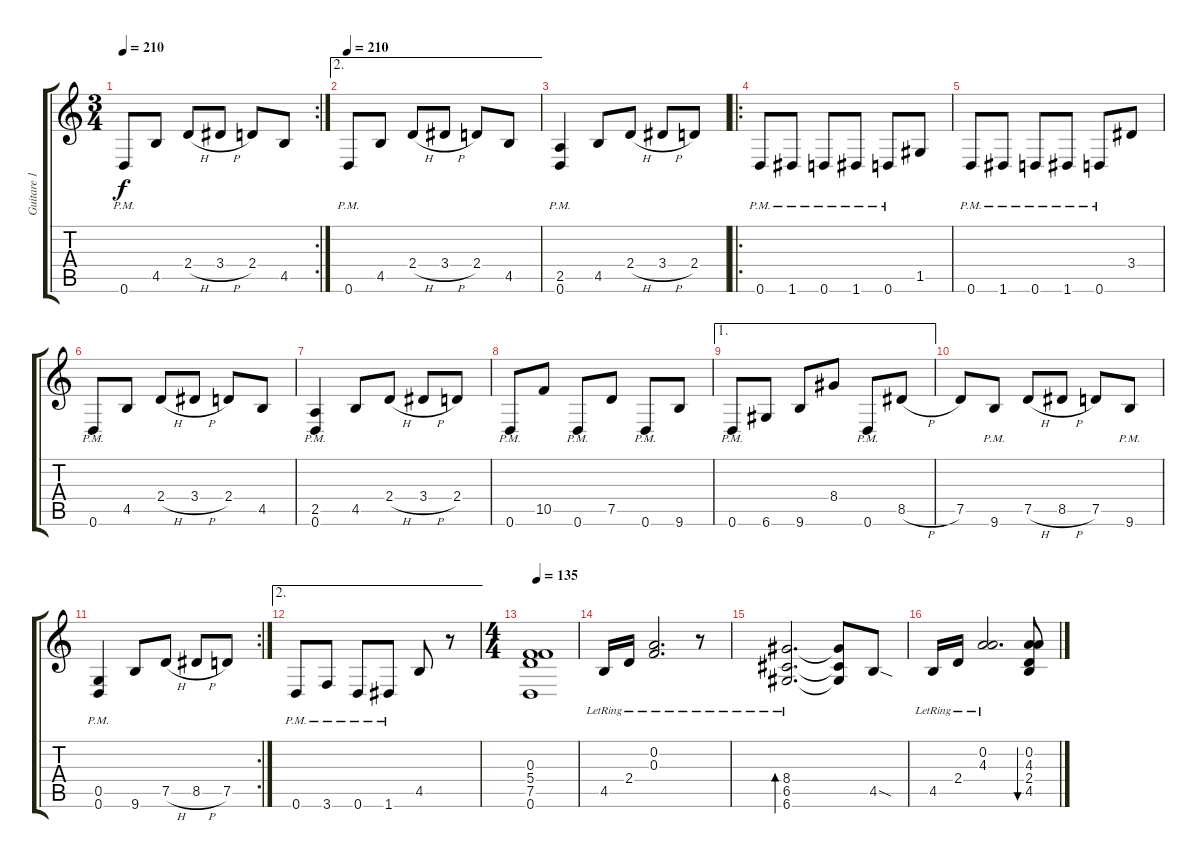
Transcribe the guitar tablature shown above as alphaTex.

\track ("Guitare 1" "Guitare 1") {instrument distortionguitar}
\staff {score tabs}
\tuning (D4 A3 F3 C3 G2 D2) {hide}
\rc 2
\ts (3 4)
\tempo 210
\clef g2
\ks c
0.6{pm}.8{dy f} 4.5.8 2.4{h}.8 3.4{h}.8 2.4.8 4.5.8 |
\ae 2
\tempo 210
0.6{pm}.8 4.5.8 2.4{h}.8 3.4{h}.8 2.4.8 4.5.8 |
(2.5{pm} 0.6{pm}).4 4.5.8 2.4{h}.8 3.4{h}.8 2.4.8 |
\ro
0.6{pm}.8 1.6{pm}.8 0.6{pm}.8 1.6{pm}.8 0.6{pm}.8 1.5.8 |
0.6{pm}.8 1.6{pm}.8 0.6{pm}.8 1.6{pm}.8 0.6{pm}.8 3.4.8 |
0.6{pm}.8 4.5.8 2.4{h}.8 3.4{h}.8 2.4.8 4.5.8 |
(2.5{pm} 0.6{pm}).4 4.5.8 2.4{h}.8 3.4{h}.8 2.4.8 |
0.6{pm}.8 10.5.8 0.6{pm}.8 7.5.8 0.6{pm}.8 9.6.8 |
\ae 1
0.6{pm}.8 6.6.8 9.6.8 8.4.8 0.6{pm}.8 8.5{h}.8 |
7.5.8 9.6{pm}.8 7.5{h}.8 8.5{h}.8 7.5.8 9.6{pm}.8 |
\rc 2
(0.5{pm} 0.6{pm}).4 9.6.8 7.5{h}.8 8.5{h}.8 7.5.8 |
\ae 2
0.6{pm}.8 3.6{pm}.8 0.6{pm}.8 1.6{pm}.8 4.5.8 r.8 |
\ts (4 4)
\tempo 135
(0.3 5.4 7.5 0.6).1 |
4.5{lr}.16 2.4{lr}.16 (0.2{lr} 0.3{lr}).2{d} r.8 |
(8.4{lr} 6.5{lr} 6.6{lr}).2{d bd 30} (8.4{t} 6.5{t} 6.6{t}).8 4.5{sod}.8 |
4.5{lr}.16 2.4{lr}.16 (0.2{lr} 4.3{lr}).2{d} (0.2 4.3 2.4 4.5).8{bu 30}
